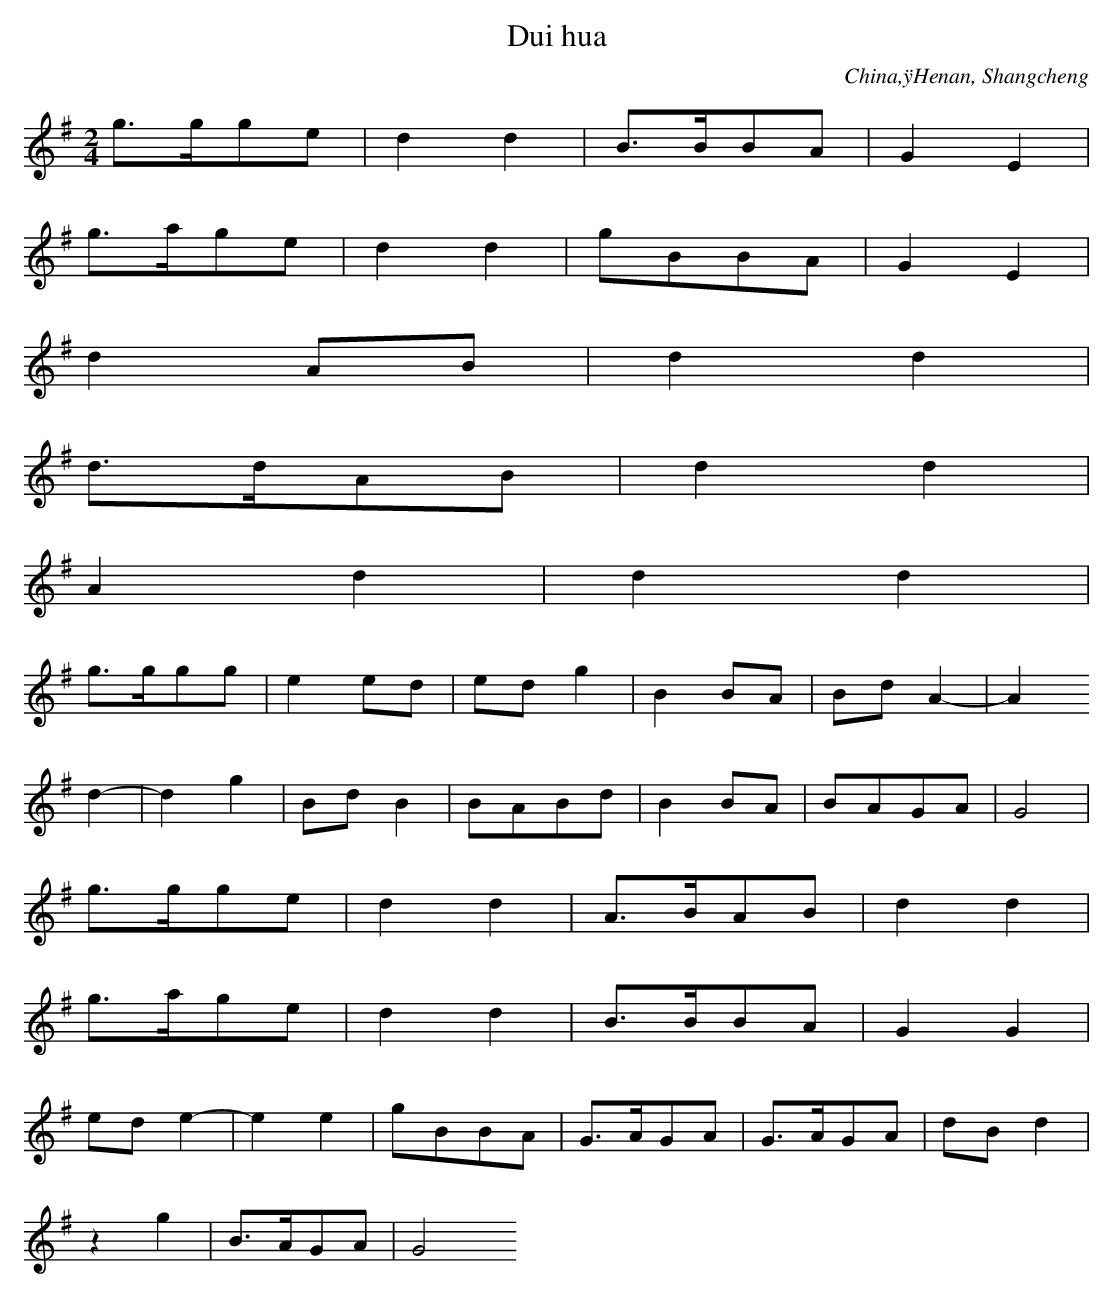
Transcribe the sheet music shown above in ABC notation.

X:1
T: Dui hua
O: China,ÿHenan, Shangcheng
M: 2/4
L: 1/16
K: G
g3gg2e2 | d4d4 | B3BB2A2 | G4E4 |
g3ag2e2 | d4d4 | g2B2B2A2 | G4E4 |
d4A2B2 | d4d4 |
d3dA2B2 | d4d4 |
A4d4 | d4d4 |
g3gg2g2 | e4e2d2 | e2d2g4 | B4B2A2 | B2d2A4- | A4
d4- | d4g4 | B2d2B4 | B2A2B2d2 | B4B2A2 | B2A2G2A2 | G8 |
g3gg2e2 | d4d4 | A3BA2B2 | d4d4 |
g3ag2e2 | d4d4 | B3BB2A2 | G4G4 |
e2d2e4- | e4e4 | g2B2B2A2 | G3AG2A2 | G3AG2A2 | d2B2d4 |
z4g4 | B3AG2A2 | G8
